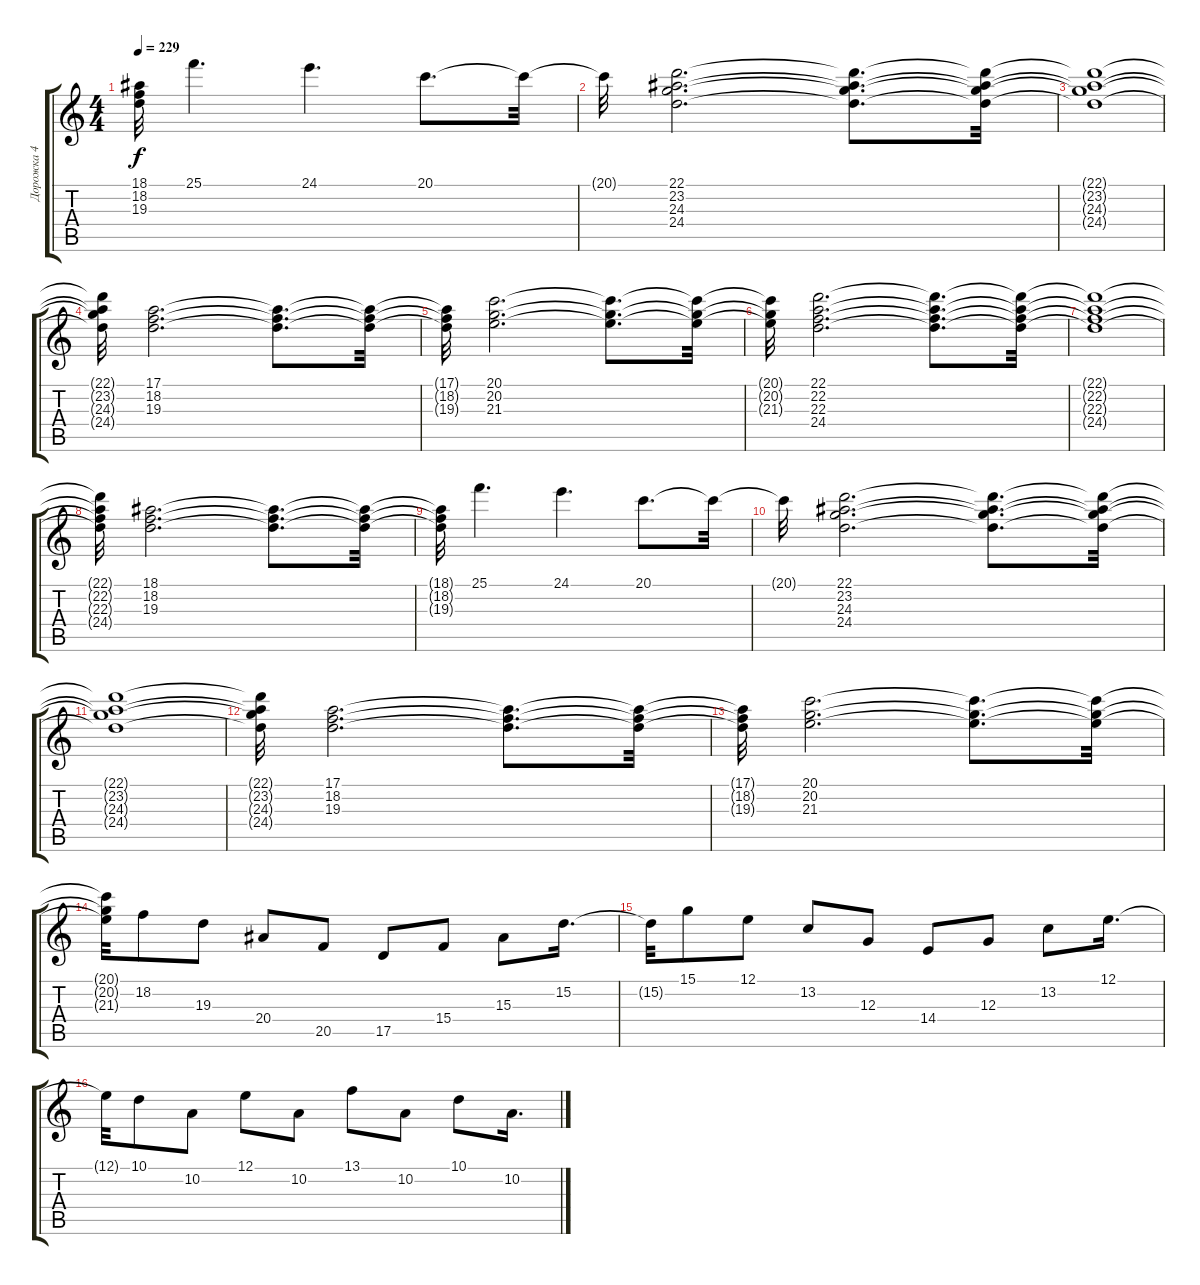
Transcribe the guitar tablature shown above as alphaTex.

\track ("Дорожка 4" "Дорожка 4") {instrument stringensemble1}
\staff {score tabs}
\tuning (E4 B3 G3 D3 A2 E2) {hide}
\ts (4 4)
\tempo 229
\clef g2
\ks c
(18.1{t} 18.2{t} 19.3{t}).32{dy f} 25.1.4{d} 24.1.4{d} 20.1.8{d} 20.1{t}.32 |
20.1{t}.32 (22.1 23.2 24.3 24.4).2{d} (22.1{t} 23.2{t} 24.3{t} 24.4{t}).8{d} (22.1{t} 23.2{t} 24.3{t} 24.4{t}).32 |
(22.1{t} 23.2{t} 24.3{t} 24.4{t}).1 |
(22.1{t} 23.2{t} 24.3{t} 24.4{t}).32 (17.1 18.2 19.3).2{d} (17.1{t} 18.2{t} 19.3{t}).8{d} (17.1{t} 18.2{t} 19.3{t}).32 |
(17.1{t} 18.2{t} 19.3{t}).32 (20.1 20.2 21.3).2{d} (20.1{t} 20.2{t} 21.3{t}).8{d} (20.1{t} 20.2{t} 21.3{t}).32 |
(20.1{t} 20.2{t} 21.3{t}).32 (22.1 22.2 22.3 24.4).2{d} (22.1{t} 22.2{t} 22.3{t} 24.4{t}).8{d} (22.1{t} 22.2{t} 22.3{t} 24.4{t}).32 |
(22.1{t} 22.2{t} 22.3{t} 24.4{t}).1 |
(22.1{t} 22.2{t} 22.3{t} 24.4{t}).32 (18.1 18.2 19.3).2{d} (18.1{t} 18.2{t} 19.3{t}).8{d} (18.1{t} 18.2{t} 19.3{t}).32 |
(18.1{t} 18.2{t} 19.3{t}).32 25.1.4{d} 24.1.4{d} 20.1.8{d} 20.1{t}.32 |
20.1{t}.32 (22.1 23.2 24.3 24.4).2{d} (22.1{t} 23.2{t} 24.3{t} 24.4{t}).8{d} (22.1{t} 23.2{t} 24.3{t} 24.4{t}).32 |
(22.1{t} 23.2{t} 24.3{t} 24.4{t}).1 |
(22.1{t} 23.2{t} 24.3{t} 24.4{t}).32 (17.1 18.2 19.3).2{d} (17.1{t} 18.2{t} 19.3{t}).8{d} (17.1{t} 18.2{t} 19.3{t}).32 |
(17.1{t} 18.2{t} 19.3{t}).32 (20.1 20.2 21.3).2{d} (20.1{t} 20.2{t} 21.3{t}).8{d} (20.1{t} 20.2{t} 21.3{t}).32 |
(20.1{t} 20.2{t} 21.3{t}).32 18.2.8 19.3.8 20.4.8 20.5.8 17.5.8 15.4.8 15.3.8 15.2.16{d} |
15.2{t}.32 15.1.8 12.1.8 13.2.8 12.3.8 14.4.8 12.3.8 13.2.8 12.1.16{d} |
12.1{t}.32 10.1.8 10.2.8 12.1.8 10.2.8 13.1.8 10.2.8 10.1.8 10.2.16{d}
